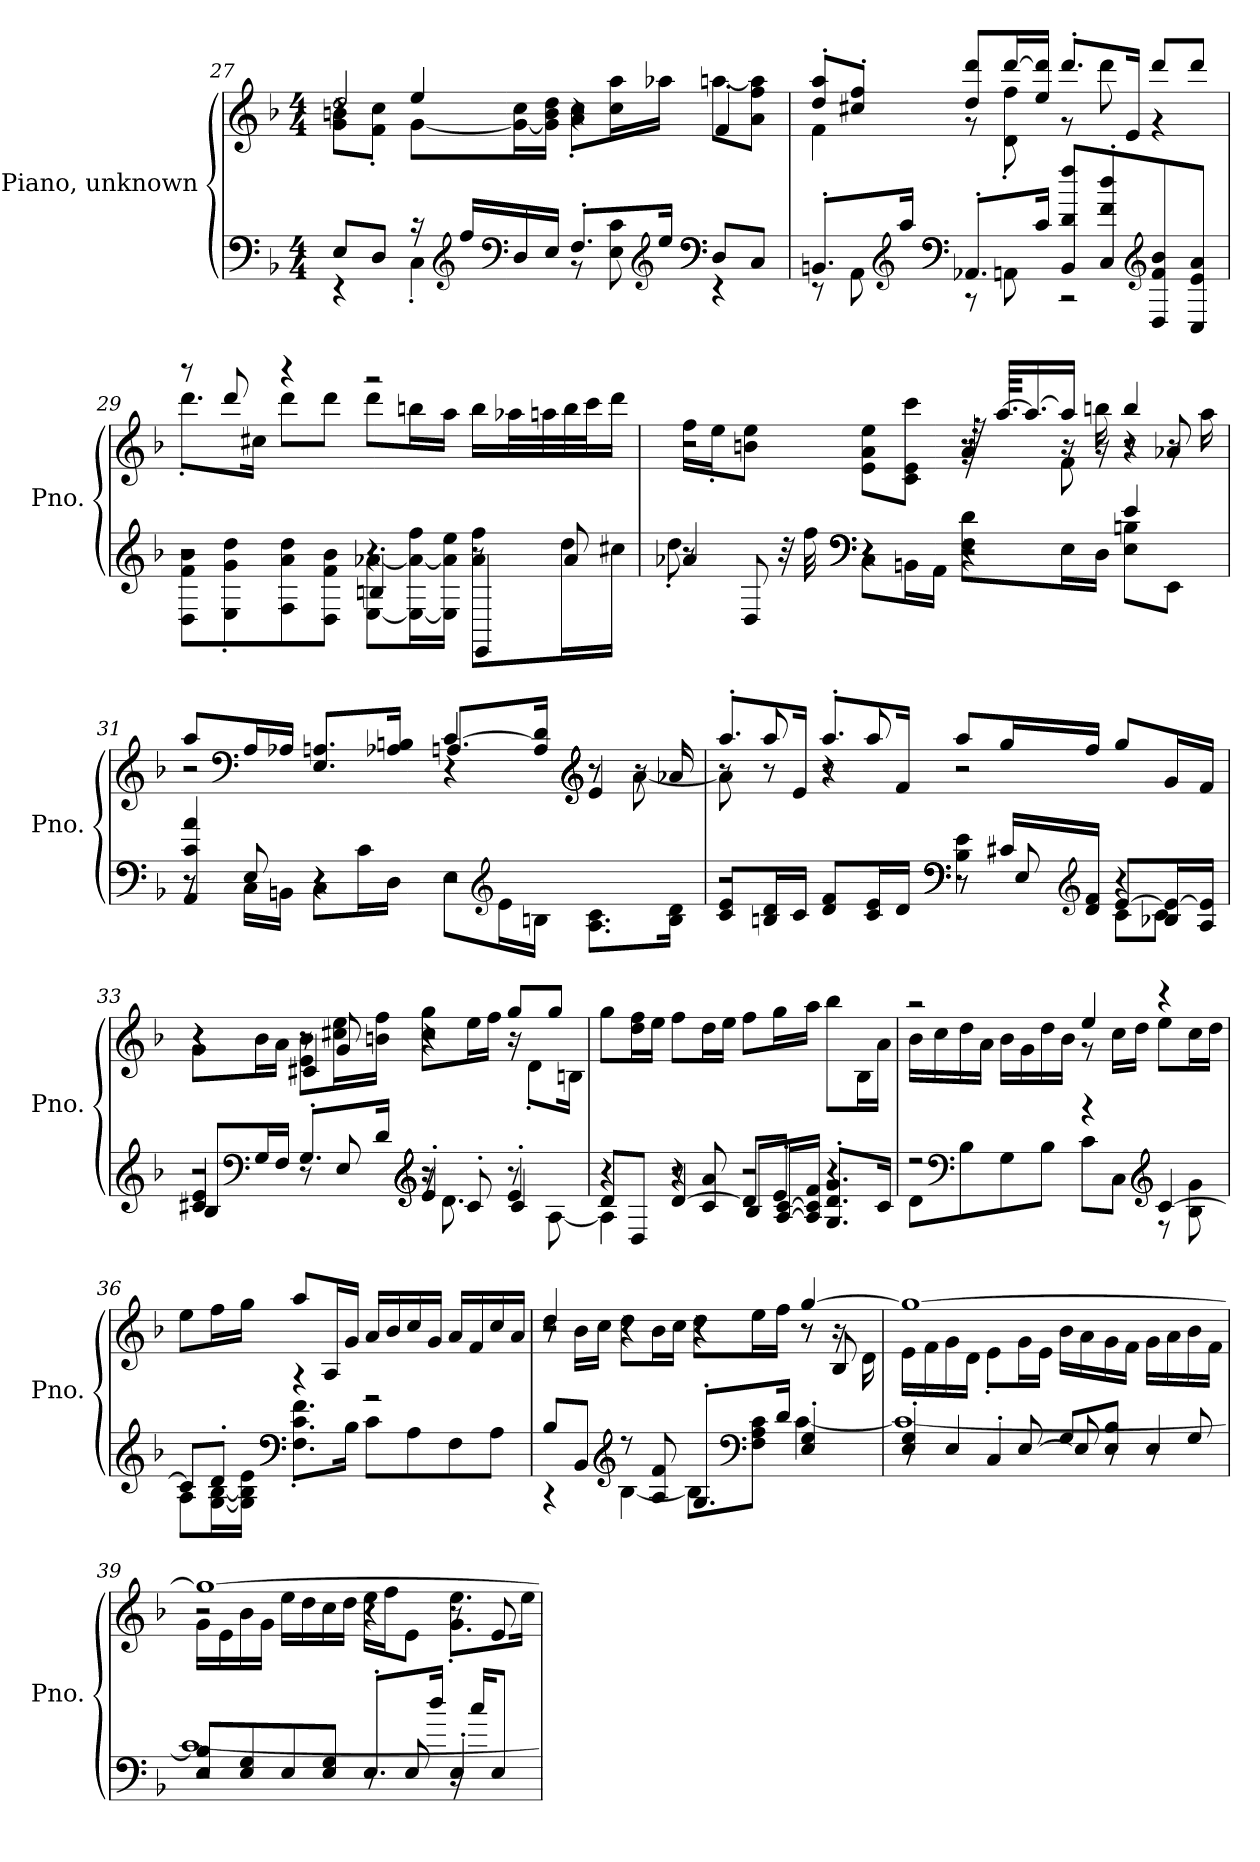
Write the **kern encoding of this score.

**kern	**kern
*part1	*part1
*staff2	*staff1
*I"Piano, unknown	*
*I'Pno.	*
*clefF4	*clefG2
*k[b-]	*k[b-]
*M4/4	*M4/4
=27	=27
*^	*^
*	*	*	*^
8E/L	4r	4r	8g\ 8bn\L	2dd/
8D/J	.	.	8f\' 8cc\'J	.
16r	4C'\	4ee/	[8g\L	.
*clefG2	*	*	*	*
16ff/LL	.	.	.	.
*clefF4	*	*	*	*
16D/	.	.	16g\_ 16cc\L	.
16E/JJ	.	.	16g\] 16b\ 16dd\JJ	.
8.F'/L	8r	2r	8a\' 8cc\'L	4r
.	8E\ 8c\	.	16cc\ 16aa\L	.
*clefG2	*	*	*	*
16ee/Jk	.	.	16aa-X\JJ	.
*clefF4	*	*	*	*
8D/L	4r	.	[8aan\L	4f'/
8C/J	.	.	8a\ 8ff\ 8aa\]J	.
*	*	*	*v	*v
!!LO:LB:g=z
=28	=28	=28	=28
8.BBn'/L	8r	8dd/' 8aa/'L	4f\
.	8AA\	8cc#X/' 8ff/'J	.
*clefG2	*	*	*
16aa/Jk	.	.	.
*clefF4	*	*	*
8.AA-X'/L	8r	8dd/ 8ddd/L	8r
.	8AAn\	[16ddd/L	8d\' 8ff\'
16c/Jk	.	16ee/ 16ddd/]JJ	.
8BB/ 8d/ 8ff/L	2r	8.ddd'/L	8r
8C/' 8f/' 8dd/'	.	.	8ddd\
.	.	16e/Jk	.
*clefG2	*	*	*
8D/ 8f/ 8b-/	.	8ddd/L	4r
8C/ 8e/ 8a/J	.	8ddd/J	.
=29	=29	=29	=29
*	*^	*	*
2r	8D\ 8f\ 8b-\L	2r	8r	8.ddd'\L
.	8E\' 8g\' 8dd\'	.	8ddd/	.
.	.	.	.	16cc#X\Jk
.	8F\ 8a\ 8dd\	.	4r	8ddd\L
.	8D\ 8f\ 8b-\J	.	.	8ddd\J
4r	[8E\ [8a-X\L	4Bn'/	2r	8ddd\L
.	16E\_ 16a-\_ 16ff\L	.	.	16bbn\L
.	16E\] 16a-\] 16ee\JJ	.	.	16aa\JJ
8r	8a-\ 8ff\L	4EE/	.	16bb\LL
.	.	.	.	32aa-X\L
.	.	.	.	32aan\
8a-/	16dd\L	.	.	32bb\
.	.	.	.	32ccc\J
.	16cc#X\JJ	.	.	16ddd\JJ
!!LO:LB:g=z
=30	=30	=30	=30	=30
*	*	*	*^	*^
4a-X/	8.dd'\	8r	2r	16ff\LL	2r	2r
.	.	.	.	16ee'\J	.	.
.	.	8D/	.	8bn\ 8ee\J	.	.
.	32r	.	.	.	.	.
.	32ff\	.	.	.	.	.
*clefF4	*	*	*	*	*	*
4r	8C\L	4r	.	8e\ 8a\ 8ee\L	.	.
.	16BBn\L	.	.	8c\ 8e\ 8ccc\J	.	.
.	16AA\JJ	.	.	.	.	.
4r	8F\ 8d\L	2r	128r	8r	4a/	8r
.	.	.	[64.aa/KKLL	.	.	.
.	.	.	16.aa/_	.	.	.
.	16E\L	.	16aa/JJ]	16r	.	8f\
.	16D\JJ	.	16r	16bbn\	.	.
4e/	8E\ 8Bn\L	.	4bb/	8r	8r	4r
.	8EE\J	.	.	16r	8a-X/	.
.	.	.	.	16aa\	.	.
*	*	*	*	*	*v	*v
!!LO:LB:g=z
=31	=31	=31	=31	=31	=31
4AA/ 4c/ 4a/	8r	8r	2r	2r	8aa/L
*	*	*	*clefF4	*	*
.	16C\LL	8E/	.	.	16A/L
.	16BBn\JJ	.	.	.	16A-X/JJ
4r	8C\L	4r	.	.	8.E/ 8.An/L
.	16c\L	.	.	.	.
.	16D\JJ	.	.	.	16A-X/ 16Bn/Jk
2r	8E\L	2r	4c/	4r	[8.An/L
*clefG2	*	*	*	*	*
.	16e\L	.	.	.	.
.	16Bn\JJ	.	.	.	16A/] 16d/Jk
*	*	*	*clefG2	*	*
.	8.A\ 8.c\L	.	4e/	8r	8r
.	.	.	.	[8a\	16r
.	16B\ 16d\Jk	.	.	.	16a-X/
=32	=32	=32	=32	=32	=32
8c/ 8e/L	2r	2r	8r	8a\]	8.aa'/L
16Bn/ 16d/L	.	.	8aa/	8r	.
16c/JJ	.	.	.	.	16e/Jk
8d/ 8f/L	.	.	8r	4r	8.aa'/L
16c/ 16e/L	.	.	8aa/	.	.
16d/JJ	.	.	.	.	16f/Jk
*clefF4	*	*	*	*	*
8r	4B\ 4e\	8r	2r	2r	8aa/L
16c#X/LL	.	8E/	.	.	16gg/L
*clefG2	*	*	*	*	*
16d/ 16f/JJ	.	.	.	.	16ff/JJ
[8e/L	8c#\L	4r	.	.	8gg/L
16B-X/ 16e/_L	8c#\J	.	.	.	16g/L
16A/ 16e/]JJ	.	.	.	.	16f/JJ
!!LO:LB:g=z	!!	!!
=33	=33	=33	=33	=33	=33
4c#X/ 4e/	2r	8B-/L	4r	8g\L	4r
*clefF4	*	*	*	*	*
.	.	16G/L	.	16b-\L	.
.	.	16F/JJ	.	16a\JJ	.
8r	.	8.G'/L	8r	8e\ 8b-\L	4c#X/
8E/	.	.	8g/	16cc#X\ 16ee\L	.
.	.	16d/Jk	.	16bn\ 16ff\JJ	.
*clefG2	*	*	*	*	*
4e'/	16r	8r	4r	8cc#\ 8gg\L	2r
.	8.d\	.	.	.	.
.	.	8c#'/	.	16ee\L	.
.	.	.	.	16ff\JJ	.
4e'/	8r	4c#/	8gg/L	16r	.
.	.	.	.	8d'\L	.
.	[8A\	.	8gg/J	.	.
.	.	.	.	16Bn\Jk	.
*	*	*	*v	*v	*v
=34	=34	=34	=34
4r	4A\]	8d/L	8gg\L
.	.	8D/J	16dd\ 16ff\L
.	.	.	16ee\JJ
[4d/	4r	8r	8ff\L
.	.	8c/ 8a/	16dd\L
.	.	.	16ee\JJ
8d/L]	2r	8B-/L	8ff\L
8e'/J	.	[16A/ [16c/L	16gg\L
.	.	16A/] 16c/] 16f/JJ	16aa\JJ
4r	.	8.G/' 8.d/' 8.g/'L	8bb-\L
.	.	.	16B-\L
.	.	16c/Jk	16a\JJ
*	*v	*v	*
!!LO:PB:g=z
=35	=35	=35
*	*	*^
2r	8d\L	2r	16b-\LL
.	.	.	16cc\
*clefF4	*	*	*
.	8B-\	.	16dd\
.	.	.	16a\JJ
.	8G\	.	16b-\LL
.	.	.	16g\
.	8B-\J	.	16dd\
.	.	.	16b-\JJ
4r	8c\L	4ee/	8r
.	8C\J	.	16cc\LL
.	.	.	16dd\JJ
*clefG2	*	*	*
[4c/	8r	4r	8ee\L
.	8B-\ 8g\	.	16cc\L
.	.	.	16dd\JJ
*	*	*v	*v
=36	=36	=36
8c/L]	8A\L	8ee\L
8d'/J	[16G\ [16B-\L	16ff\L
.	16G\] 16B-\] 16e\JJ	16gg\JJ
*clefF4	*	*
4r	8.F\' 8.c\' 8.f\'L	8aa/L
.	.	16A/L
.	16B-\Jk	16g/JJ
2r	8c\L	16a/LL
.	.	16b-/
.	8A\	16cc/
.	.	16g/JJ
.	8F\	16a/LL
.	.	16f/
.	8A\J	16cc/
.	.	16a/JJ
!!LO:LB:g=z
=37	=37	=37
*	*	*^
*	*	*	*^
8B-/L	4r	4dd/	8r	2r
8BB-/J	.	.	16b-\LL	.
.	.	.	16cc\JJ	.
*clefG2	*	*	*	*
8r	[4B-\	4r	8dd\L	.
8A/ 8f/	.	.	16b-\L	.
.	.	.	16cc\JJ	.
8.G'/L	8B-\L]	4r	8dd\L	4r
*clefF4	*	*	*	*
.	8F\ 8A\ 8c\J	.	16ee\L	.
16d/Jk	.	.	16ff\JJ	.
4E/' 4G/'	[4c\	[4gg/	8r	8r
.	.	.	16r	8B-/
.	.	.	16d\	.
*	*	*	*v	*v
=38	=38	=38	=38
*	*^	*	*
4E/' 4G/'	1c_	8r	1gg_	16e\LL
.	.	.	.	16f\
.	.	4E/	.	16g\
.	.	.	.	16d\JJ
4C'/	.	.	.	8e'\L
.	.	[8E/	.	16g\L
.	.	.	.	16e\JJ
8G/L	.	8E/]	.	16b-\LL
.	.	.	.	16a\
8E/ 8B-/J	.	8r	.	16g\
.	.	.	.	16f\JJ
8r	.	4E/	.	16g\LL
.	.	.	.	16a\
8G/	.	.	.	16b-\
.	.	.	.	16f\JJ
!!LO:LB:g=z
=39	=39	=39	=39	=39
*	*	*	*	*^
8E/ 8B-/L	1c_	2r	1gg_	16g\LL	2r
.	.	.	.	16e\	.
8E/ 8G/	.	.	.	16b-\	.
.	.	.	.	16g\JJ	.
8E/	.	.	.	16ee\LL	.
.	.	.	.	16dd\	.
8E/ 8G/J	.	.	.	16cc\	.
.	.	.	.	16dd\JJ	.
8.E'/L	.	8r	.	16ee\LL	4r
.	.	.	.	16ff\J	.
.	.	8E/	.	8e\J	.
16dd/Jk	.	.	.	.	.
16r	.	4E'/	.	8.g\' 8.ee\'L	8r
16cc/KL	.	.	.	.	.
8E/J	.	.	.	.	8e/
.	.	.	.	16ee\Jk	.
*v	*v	*v	*	*	*
*	*v	*v	*v
=	=
*-	*-
